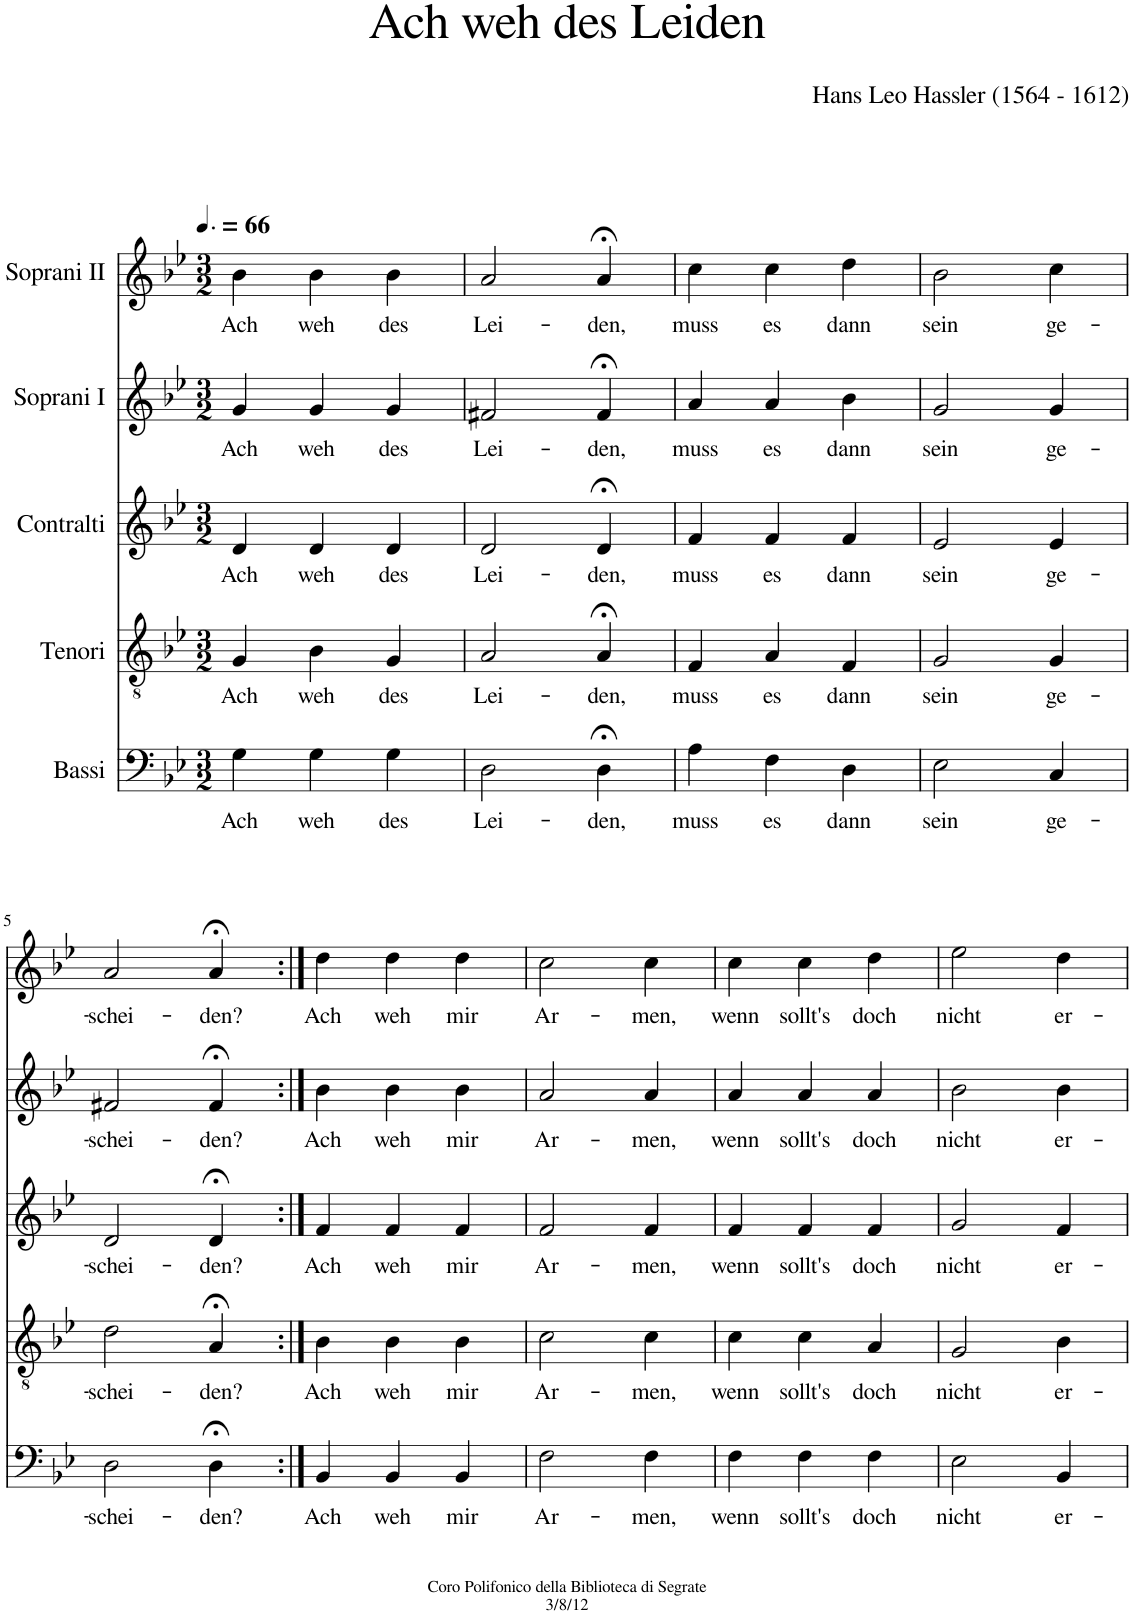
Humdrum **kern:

**kern	**text	**kern	**text	**kern	**text	**kern	**text	**kern	**text
*part5	*part5	*part4	*part4	*part3	*part3	*part2	*part2	*part1	*part1
*staff5	*staff5	*staff4	*staff4	*staff3	*staff3	*staff2	*staff2	*staff1	*staff1
*I"Bassi	*	*I"Tenori	*	*I"Contralti	*	*I"Soprani I	*	*I"Soprani II	*
*clefF4	*	*clefGv2	*	*clefG2	*	*clefG2	*	*clefG2	*
*k[b-e-]	*	*k[b-e-]	*	*k[b-e-]	*	*k[b-e-]	*	*k[b-e-]	*
*B-:	*	*B-:	*	*B-:	*	*B-:	*	*B-:	*
*M3/2	*	*M3/2	*	*M3/2	*	*M3/2	*	*M3/2	*
*MM99	*	*MM99	*	*MM99	*	*MM99	*	*MM99	*
=1	=1	=1	=1	=1	=1	=1	=1	=1	=1
!	!LO:LY:b	!	!LO:LY:b	!	!LO:LY:b	!	!LO:LY:b	!	!LO:LY:b
4G\	Ach	4G/	Ach	4d/	Ach	4g/	Ach	4b-\	Ach
!	!LO:LY:b	!	!LO:LY:b	!	!LO:LY:b	!	!LO:LY:b	!	!LO:LY:b
4G\	weh	4B-\	weh	4d/	weh	4g/	weh	4b-\	weh
!	!LO:LY:b	!	!LO:LY:b	!	!LO:LY:b	!	!LO:LY:b	!	!LO:LY:b
4G\	des	4G/	des	4d/	des	4g/	des	4b-\	des
=2	=2	=2	=2	=2	=2	=2	=2	=2	=2
!	!LO:LY:b	!	!LO:LY:b	!	!LO:LY:b	!	!LO:LY:b	!	!LO:LY:b
2D\	Lei-	2A/	Lei-	2d/	Lei-	2f#X/	Lei-	2a/	Lei-
!	!LO:LY:b	!	!LO:LY:b	!	!LO:LY:b	!	!LO:LY:b	!	!LO:LY:b
4D;<\	-den,	4A;</	-den,	4d;</	-den,	4f#;</	-den,	4a;</	-den,
=3	=3	=3	=3	=3	=3	=3	=3	=3	=3
!	!LO:LY:b	!	!LO:LY:b	!	!LO:LY:b	!	!LO:LY:b	!	!LO:LY:b
4A\	muss	4F/	muss	4f/	muss	4a/	muss	4cc\	muss
!	!LO:LY:b	!	!LO:LY:b	!	!LO:LY:b	!	!LO:LY:b	!	!LO:LY:b
4F\	es	4A/	es	4f/	es	4a/	es	4cc\	es
!	!LO:LY:b	!	!LO:LY:b	!	!LO:LY:b	!	!LO:LY:b	!	!LO:LY:b
4D\	dann	4F/	dann	4f/	dann	4b-\	dann	4dd\	dann
=4	=4	=4	=4	=4	=4	=4	=4	=4	=4
!	!LO:LY:b	!	!LO:LY:b	!	!LO:LY:b	!	!LO:LY:b	!	!LO:LY:b
2E-\	sein	2G/	sein	2e-/	sein	2g/	sein	2b-\	sein
!	!LO:LY:b	!	!LO:LY:b	!	!LO:LY:b	!	!LO:LY:b	!	!LO:LY:b
4C/	ge-	4G/	ge-	4e-/	ge-	4g/	ge-	4cc\	ge-
!!LO:LB:g=z
=5	=5	=5	=5	=5	=5	=5	=5	=5	=5
!	!LO:LY:b	!	!LO:LY:b	!	!LO:LY:b	!	!LO:LY:b	!	!LO:LY:b
2D\	-schei-	2d\	-schei-	2d/	-schei-	2f#X/	-schei-	2a/	-schei-
!	!LO:LY:b	!	!LO:LY:b	!	!LO:LY:b	!	!LO:LY:b	!	!LO:LY:b
4D;<\	-den?	4A;</	-den?	4d;</	-den?	4f#;</	-den?	4a;</	-den?
=6:|!	=6:|!	=6:|!	=6:|!	=6:|!	=6:|!	=6:|!	=6:|!	=6:|!	=6:|!
!	!LO:LY:b	!	!LO:LY:b	!	!LO:LY:b	!	!LO:LY:b	!	!LO:LY:b
4BB-/	Ach	4B-\	Ach	4f/	Ach	4b-\	Ach	4dd\	Ach
!	!LO:LY:b	!	!LO:LY:b	!	!LO:LY:b	!	!LO:LY:b	!	!LO:LY:b
4BB-/	weh	4B-\	weh	4f/	weh	4b-\	weh	4dd\	weh
!	!LO:LY:b	!	!LO:LY:b	!	!LO:LY:b	!	!LO:LY:b	!	!LO:LY:b
4BB-/	mir	4B-\	mir	4f/	mir	4b-\	mir	4dd\	mir
=7	=7	=7	=7	=7	=7	=7	=7	=7	=7
!	!LO:LY:b	!	!LO:LY:b	!	!LO:LY:b	!	!LO:LY:b	!	!LO:LY:b
2F\	Ar-	2c\	Ar-	2f/	Ar-	2a/	Ar-	2cc\	Ar-
!	!LO:LY:b	!	!LO:LY:b	!	!LO:LY:b	!	!LO:LY:b	!	!LO:LY:b
4F\	-men,	4c\	-men,	4f/	-men,	4a/	-men,	4cc\	-men,
=8	=8	=8	=8	=8	=8	=8	=8	=8	=8
!	!LO:LY:b	!	!LO:LY:b	!	!LO:LY:b	!	!LO:LY:b	!	!LO:LY:b
4F\	wenn	4c\	wenn	4f/	wenn	4a/	wenn	4cc\	wenn
!	!LO:LY:b	!	!LO:LY:b	!	!LO:LY:b	!	!LO:LY:b	!	!LO:LY:b
4F\	sollt's	4c\	sollt's	4f/	sollt's	4a/	sollt's	4cc\	sollt's
!	!LO:LY:b	!	!LO:LY:b	!	!LO:LY:b	!	!LO:LY:b	!	!LO:LY:b
4F\	doch	4A/	doch	4f/	doch	4a/	doch	4dd\	doch
=9	=9	=9	=9	=9	=9	=9	=9	=9	=9
!	!LO:LY:b	!	!LO:LY:b	!	!LO:LY:b	!	!LO:LY:b	!	!LO:LY:b
2E-\	nicht	2G/	nicht	2g/	nicht	2b-\	nicht	2ee-\	nicht
!	!LO:LY:b	!	!LO:LY:b	!	!LO:LY:b	!	!LO:LY:b	!	!LO:LY:b
4BB-/	er-	4B-\	er-	4f/	er-	4b-\	er-	4dd\	er-
=	=	=	=	=	=	=	=	=	=
*-	*-	*-	*-	*-	*-	*-	*-	*-	*-
